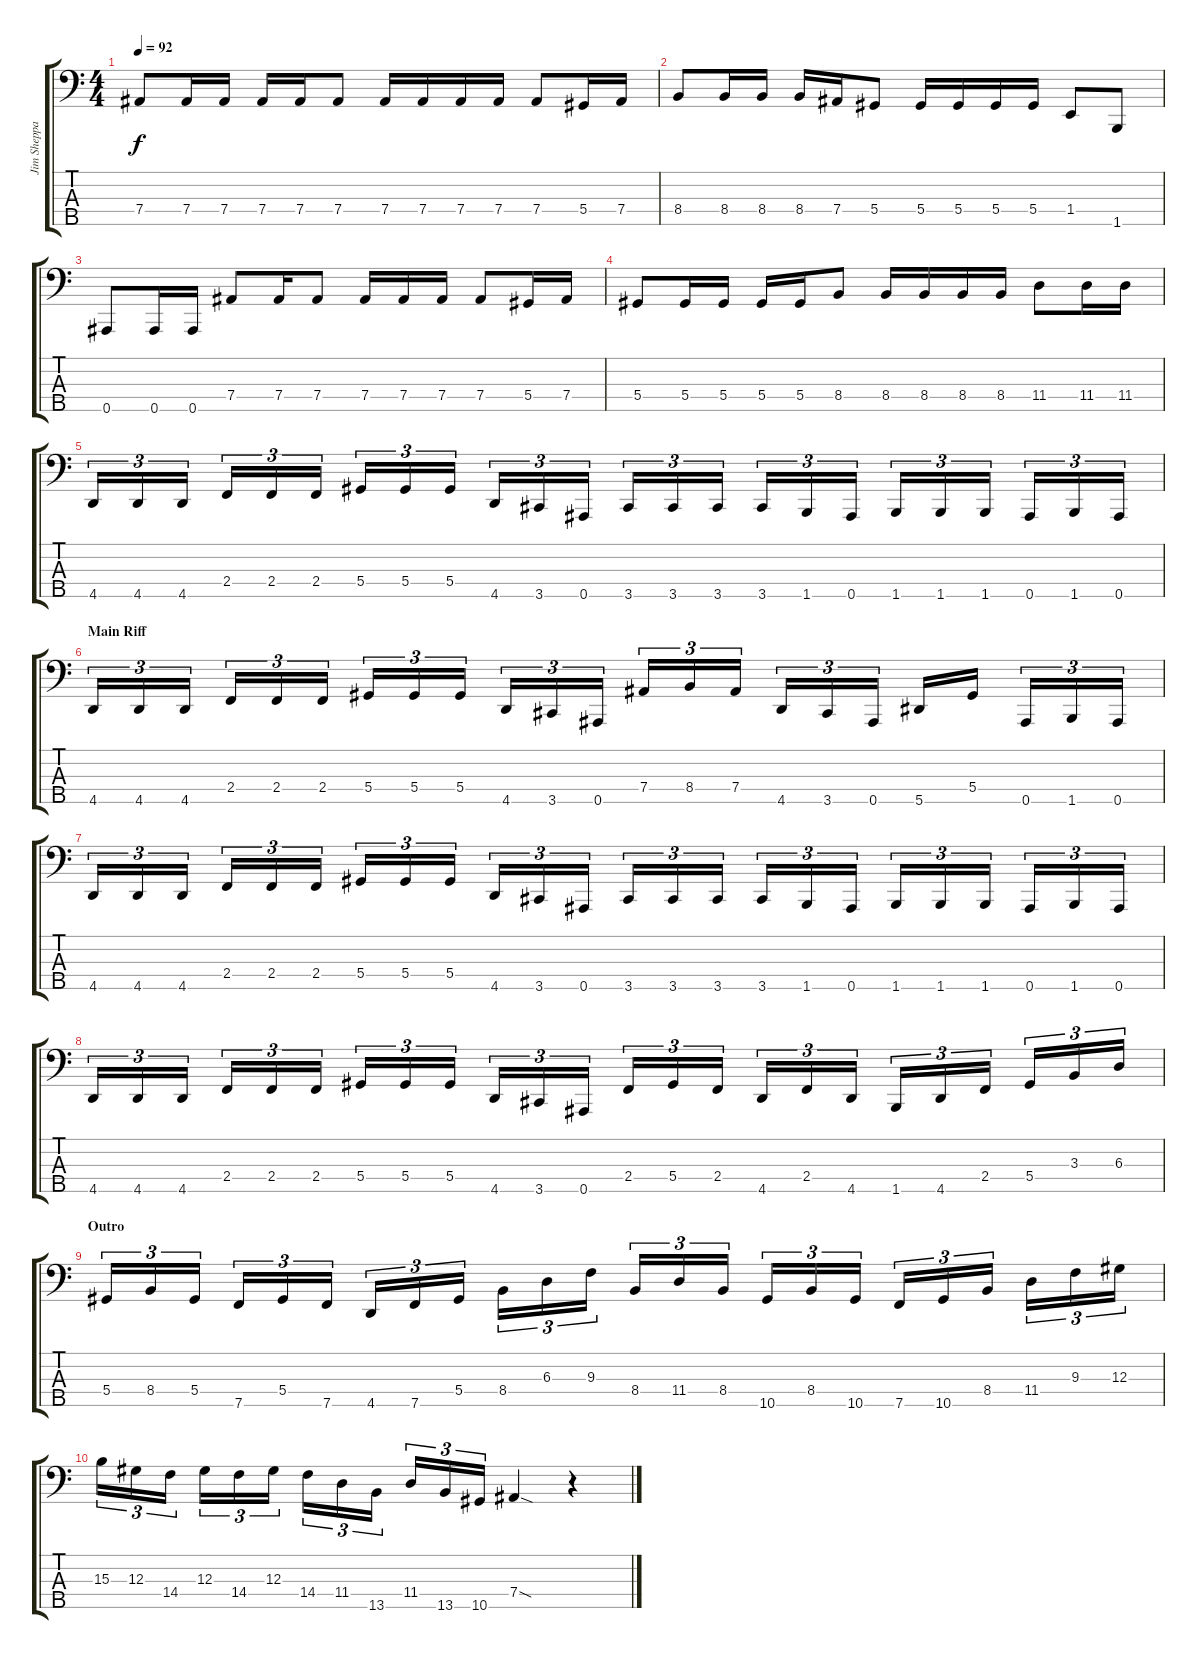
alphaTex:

\track ("Jim Sheppard" "Jim Sheppa") {instrument electricbasspick}
\staff {score tabs}
\tuning (Gb2 Db2 Ab1 Eb1 Bb0) {hide}
\ts (4 4)
\tempo 92
\clef f4
\ks c
7.4.8{dy f} 7.4.16 7.4.16 7.4.16 7.4.16 7.4.8 7.4.16 7.4.16 7.4.16 7.4.16 7.4.8 5.4.16 7.4.16 |
8.4.8 8.4.16 8.4.16 8.4.16 7.4.16 5.4.8 5.4.16 5.4.16 5.4.16 5.4.16 1.4.8 1.5.8 |
0.5.8 0.5.16 0.5.16 7.4.8 7.4.16 7.4.8 7.4.16 7.4.16 7.4.16 7.4.8 5.4.16 7.4.16 |
5.4.8 5.4.16 5.4.16 5.4.16 5.4.16 8.4.8 8.4.16 8.4.16 8.4.16 8.4.16 11.4.8 11.4.16 11.4.16 |
4.5.16{tu (3 2)} 4.5.16{tu (3 2)} 4.5.16{tu (3 2)} 2.4.16{tu (3 2)} 2.4.16{tu (3 2)} 2.4.16{tu (3 2)} 5.4.16{tu (3 2)} 5.4.16{tu (3 2)} 5.4.16{tu (3 2)} 4.5.16{tu (3 2)} 3.5.16{tu (3 2)} 0.5.16{tu (3 2)} 3.5.16{tu (3 2)} 3.5.16{tu (3 2)} 3.5.16{tu (3 2)} 3.5.16{tu (3 2)} 1.5.16{tu (3 2)} 0.5.16{tu (3 2)} 1.5.16{tu (3 2)} 1.5.16{tu (3 2)} 1.5.16{tu (3 2)} 0.5.16{tu (3 2)} 1.5.16{tu (3 2)} 0.5.16{tu (3 2)} |
\section ("" "Main Riff")
4.5.16{tu (3 2)} 4.5.16{tu (3 2)} 4.5.16{tu (3 2)} 2.4.16{tu (3 2)} 2.4.16{tu (3 2)} 2.4.16{tu (3 2)} 5.4.16{tu (3 2)} 5.4.16{tu (3 2)} 5.4.16{tu (3 2)} 4.5.16{tu (3 2)} 3.5.16{tu (3 2)} 0.5.16{tu (3 2)} 7.4.16{tu (3 2)} 8.4.16{tu (3 2)} 7.4.16{tu (3 2)} 4.5.16{tu (3 2)} 3.5.16{tu (3 2)} 0.5.16{tu (3 2)} 5.5.16 5.4.16 0.5.16{tu (3 2)} 1.5.16{tu (3 2)} 0.5.16{tu (3 2)} |
4.5.16{tu (3 2)} 4.5.16{tu (3 2)} 4.5.16{tu (3 2)} 2.4.16{tu (3 2)} 2.4.16{tu (3 2)} 2.4.16{tu (3 2)} 5.4.16{tu (3 2)} 5.4.16{tu (3 2)} 5.4.16{tu (3 2)} 4.5.16{tu (3 2)} 3.5.16{tu (3 2)} 0.5.16{tu (3 2)} 3.5.16{tu (3 2)} 3.5.16{tu (3 2)} 3.5.16{tu (3 2)} 3.5.16{tu (3 2)} 1.5.16{tu (3 2)} 0.5.16{tu (3 2)} 1.5.16{tu (3 2)} 1.5.16{tu (3 2)} 1.5.16{tu (3 2)} 0.5.16{tu (3 2)} 1.5.16{tu (3 2)} 0.5.16{tu (3 2)} |
4.5.16{tu (3 2)} 4.5.16{tu (3 2)} 4.5.16{tu (3 2)} 2.4.16{tu (3 2)} 2.4.16{tu (3 2)} 2.4.16{tu (3 2)} 5.4.16{tu (3 2)} 5.4.16{tu (3 2)} 5.4.16{tu (3 2)} 4.5.16{tu (3 2)} 3.5.16{tu (3 2)} 0.5.16{tu (3 2)} 2.4.16{tu (3 2)} 5.4.16{tu (3 2)} 2.4.16{tu (3 2)} 4.5.16{tu (3 2)} 2.4.16{tu (3 2)} 4.5.16{tu (3 2)} 1.5.16{tu (3 2)} 4.5.16{tu (3 2)} 2.4.16{tu (3 2)} 5.4.16{tu (3 2)} 3.3.16{tu (3 2)} 6.3.16{tu (3 2)} |
\section ("" "Outro ")
5.4.16{tu (3 2)} 8.4.16{tu (3 2)} 5.4.16{tu (3 2)} 7.5.16{tu (3 2)} 5.4.16{tu (3 2)} 7.5.16{tu (3 2)} 4.5.16{tu (3 2)} 7.5.16{tu (3 2)} 5.4.16{tu (3 2)} 8.4.16{tu (3 2)} 6.3.16{tu (3 2)} 9.3.16{tu (3 2)} 8.4.16{tu (3 2)} 11.4.16{tu (3 2)} 8.4.16{tu (3 2)} 10.5.16{tu (3 2)} 8.4.16{tu (3 2)} 10.5.16{tu (3 2)} 7.5.16{tu (3 2)} 10.5.16{tu (3 2)} 8.4.16{tu (3 2)} 11.4.16{tu (3 2)} 9.3.16{tu (3 2)} 12.3.16{tu (3 2)} |
15.3.16{tu (3 2)} 12.3.16{tu (3 2)} 14.4.16{tu (3 2)} 12.3.16{tu (3 2)} 14.4.16{tu (3 2)} 12.3.16{tu (3 2)} 14.4.16{tu (3 2)} 11.4.16{tu (3 2)} 13.5.16{tu (3 2)} 11.4.16{tu (3 2)} 13.5.16{tu (3 2)} 10.5.16{tu (3 2)} 7.4{sod}.4 r.4
